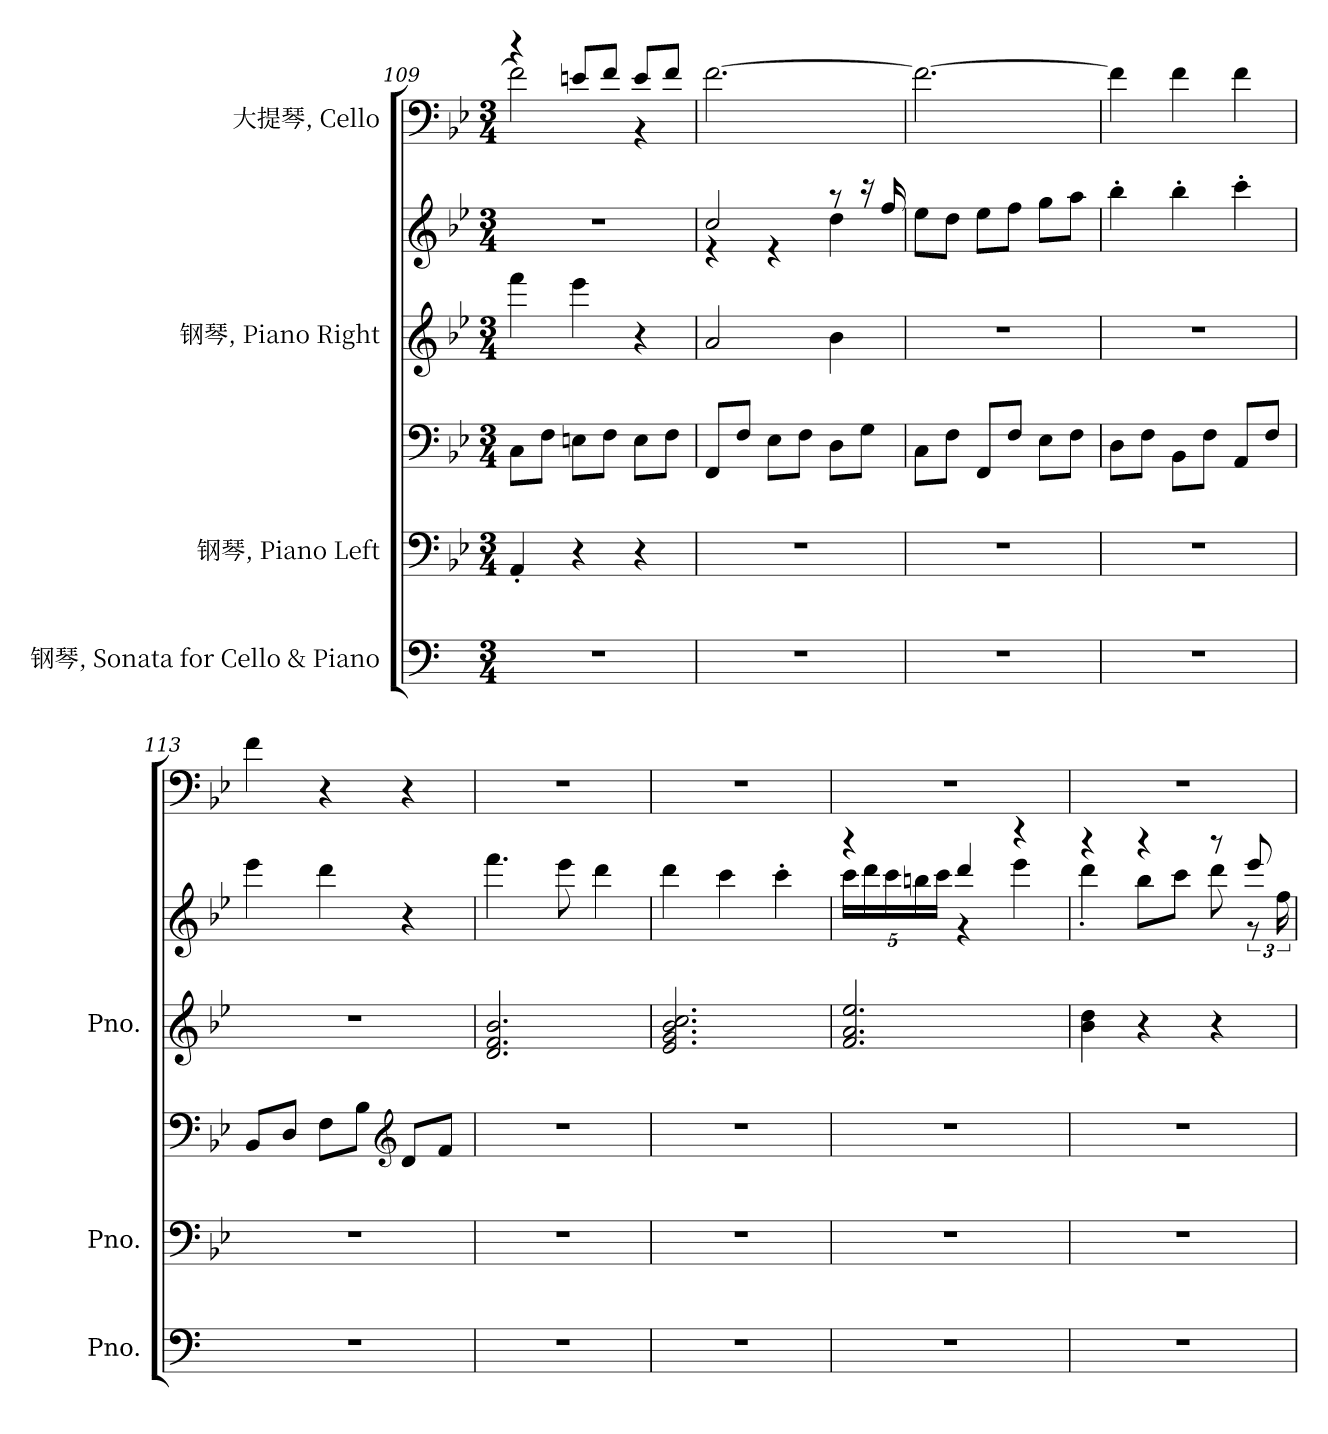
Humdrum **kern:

**kern	**kern	**kern	**kern	**kern	**kern
*part4	*part3	*part3	*part2	*part2	*part1
*staff6	*staff5	*staff4	*staff3	*staff2	*staff1
*I"钢琴, Sonata for Cello &amp; Piano	*I"钢琴, Piano Left	*	*I"钢琴, Piano Right	*	*I"大提琴, Cello
*I'Pno.	*I'Pno.	*	*I'Pno.	*	*
*clefF4	*clefF4	*clefF4	*clefG2	*clefG2	*clefF4
*k[]	*k[b-e-]	*k[b-e-]	*k[b-e-]	*k[b-e-]	*k[b-e-]
*M3/4	*M3/4	*M3/4	*M3/4	*M3/4	*M3/4
=109	=109	=109	=109	=109	=109
*	*	*	*	*	*^
2.r	4AA'/	8C\L	4fff\	2.r	4r	2f\]
.	.	8F\J	.	.	.	.
.	4r	8En\L	4eee-\	.	8en/L	.
.	.	8F\J	.	.	8f/J	.
.	4r	8E\L	4r	.	8e/L	4r
.	.	8F\J	.	.	8f/J	.
*	*	*	*	*	*v	*v
=110	=110	=110	=110	=110	=110
*	*	*	*	*^	*
2.r	2.r	8FF/L	2a/	2cc/	4r	[2.f\
.	.	8F/J	.	.	.	.
.	.	8E-\L	.	.	4r	.
.	.	8F\J	.	.	.	.
.	.	8D\L	4b-\	8r	4dd\	.
.	.	8G\J	.	16r	.	.
.	.	.	.	16ff/	.	.
*	*	*	*	*v	*v	*
=111	=111	=111	=111	=111	=111
2.r	2.r	8C\L	2.r	8ee-\L	2.f\_
.	.	8F\J	.	8dd\J	.
.	.	8FF/L	.	8ee-\L	.
.	.	8F/J	.	8ff\J	.
.	.	8E-\L	.	8gg\L	.
.	.	8F\J	.	8aa\J	.
!!LO:LB:g=z
=112	=112	=112	=112	=112	=112
2.r	2.r	8D\L	2.r	4bb-'\	4f\]
.	.	8F\J	.	.	.
.	.	8BB-\L	.	4bb-'\	4f\
.	.	8F\J	.	.	.
.	.	8AA/L	.	4ccc'\	4f\
.	.	8F/J	.	.	.
=113	=113	=113	=113	=113	=113
2.r	2.r	8BB-/L	2.r	4eee-\	4f\
.	.	8D/J	.	.	.
.	.	8F\L	.	4ddd\	4r
.	.	8B-\J	.	.	.
*	*	*clefG2	*	*	*
.	.	8d/L	.	4r	4r
.	.	8f/J	.	.	.
=114	=114	=114	=114	=114	=114
2.r	2.r	2.r	2.d/ 2.f/ 2.b-/	4.fff\	2.r
.	.	.	.	8eee-\	.
.	.	.	.	4ddd\	.
=115	=115	=115	=115	=115	=115
2.r	2.r	2.r	2.e-/ 2.g/ 2.b-/ 2.cc/	4ddd\	2.r
.	.	.	.	4ccc\	.
.	.	.	.	4ccc'\	.
=116	=116	=116	=116	=116	=116
*	*	*	*	*^	*
*	*	*	*	*	*Xbrackettup	*
2.r	2.r	2.r	2.f/ 2.a/ 2.ee-/	4r	20ccc\LL	2.r
.	.	.	.	.	20ddd\	.
.	.	.	.	.	20ccc\	.
.	.	.	.	.	20bbn\	.
.	.	.	.	.	20ccc\JJ	.
.	.	.	.	4ddd/	4r	.
.	.	.	.	4r	4eee-\	.
!!LO:PB:g=z
=117	=117	=117	=117	=117	=117	=117
2.r	2.r	2.r	4b-\ 4dd\	4r	4ddd'\	2.r
.	.	.	4r	4r	8bb-\L	.
.	.	.	.	.	8ccc\J	.
.	.	.	4r	8r	8ddd\	.
*	*	*	*	*	*brackettup	*
.	.	.	.	8eee-/	12r	.
.	.	.	.	.	24ff\	.
*	*	*	*	*v	*v	*
=	=	=	=	=	=
*-	*-	*-	*-	*-	*-
